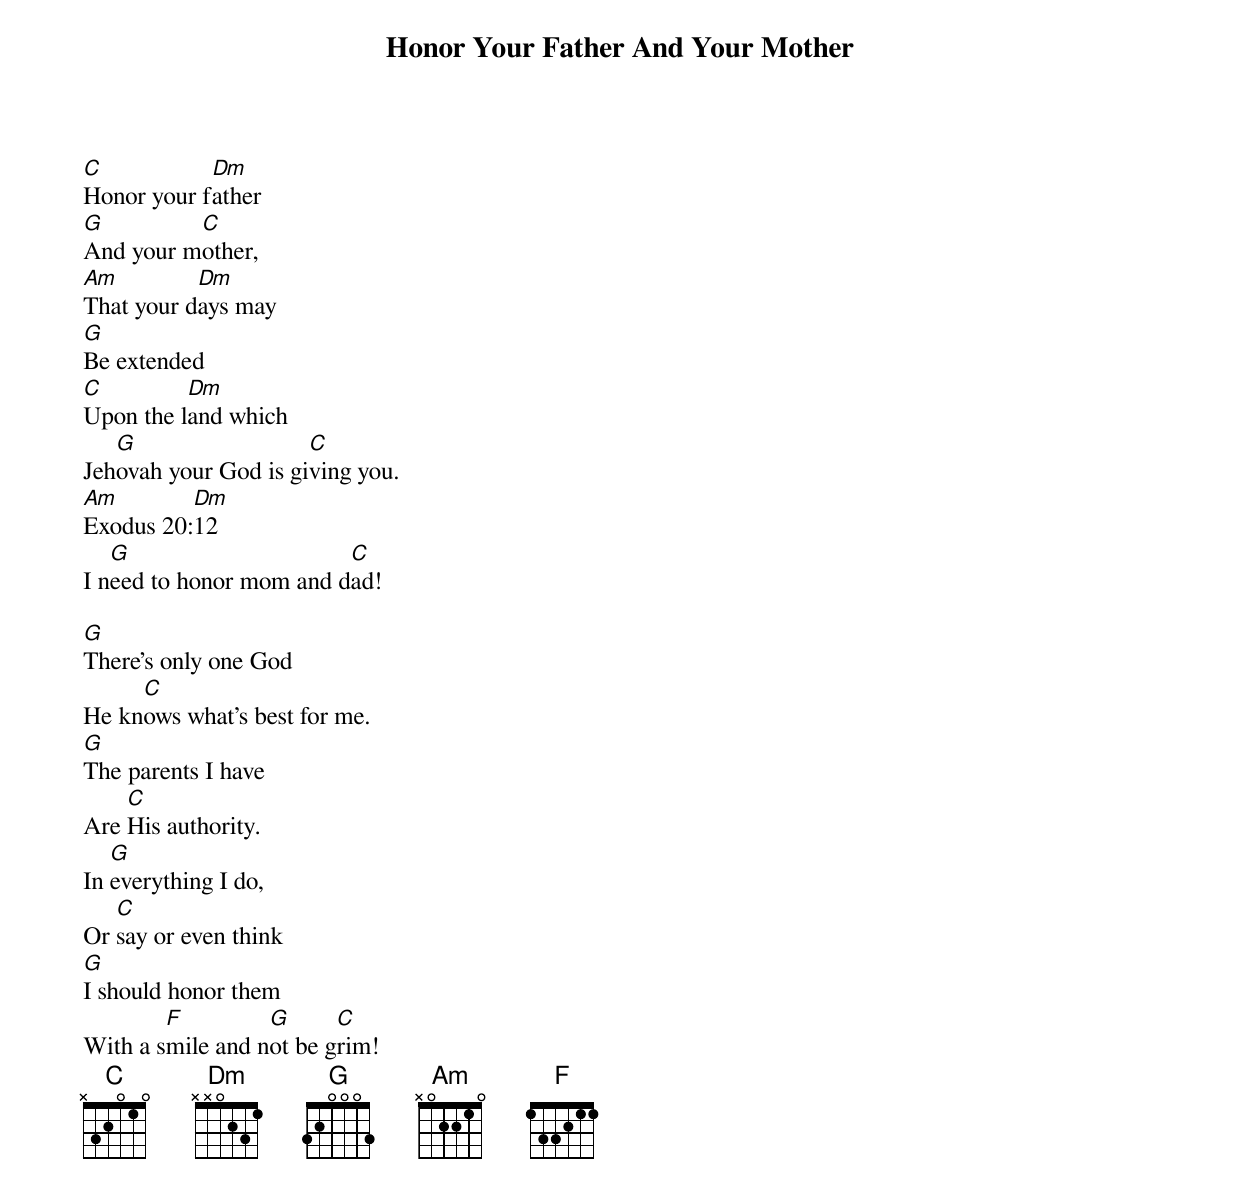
{title: Honor Your Father And Your Mother}


[C]Honor your f[Dm]ather
[G]And your m[C]other,
[Am]That your d[Dm]ays may
[G]Be extended
[C]Upon the l[Dm]and which
Jeh[G]ovah your God is gi[C]ving you.
[Am]Exodus 20:[Dm]12
I n[G]eed to honor mom and d[C]ad!

[G]There's only one God
He kn[C]ows what's best for me.
[G]The parents I have
Are [C]His authority.
In [G]everything I do,
Or [C]say or even think
[G]I should honor them
With a s[F]mile and n[G]ot be g[C]rim!
